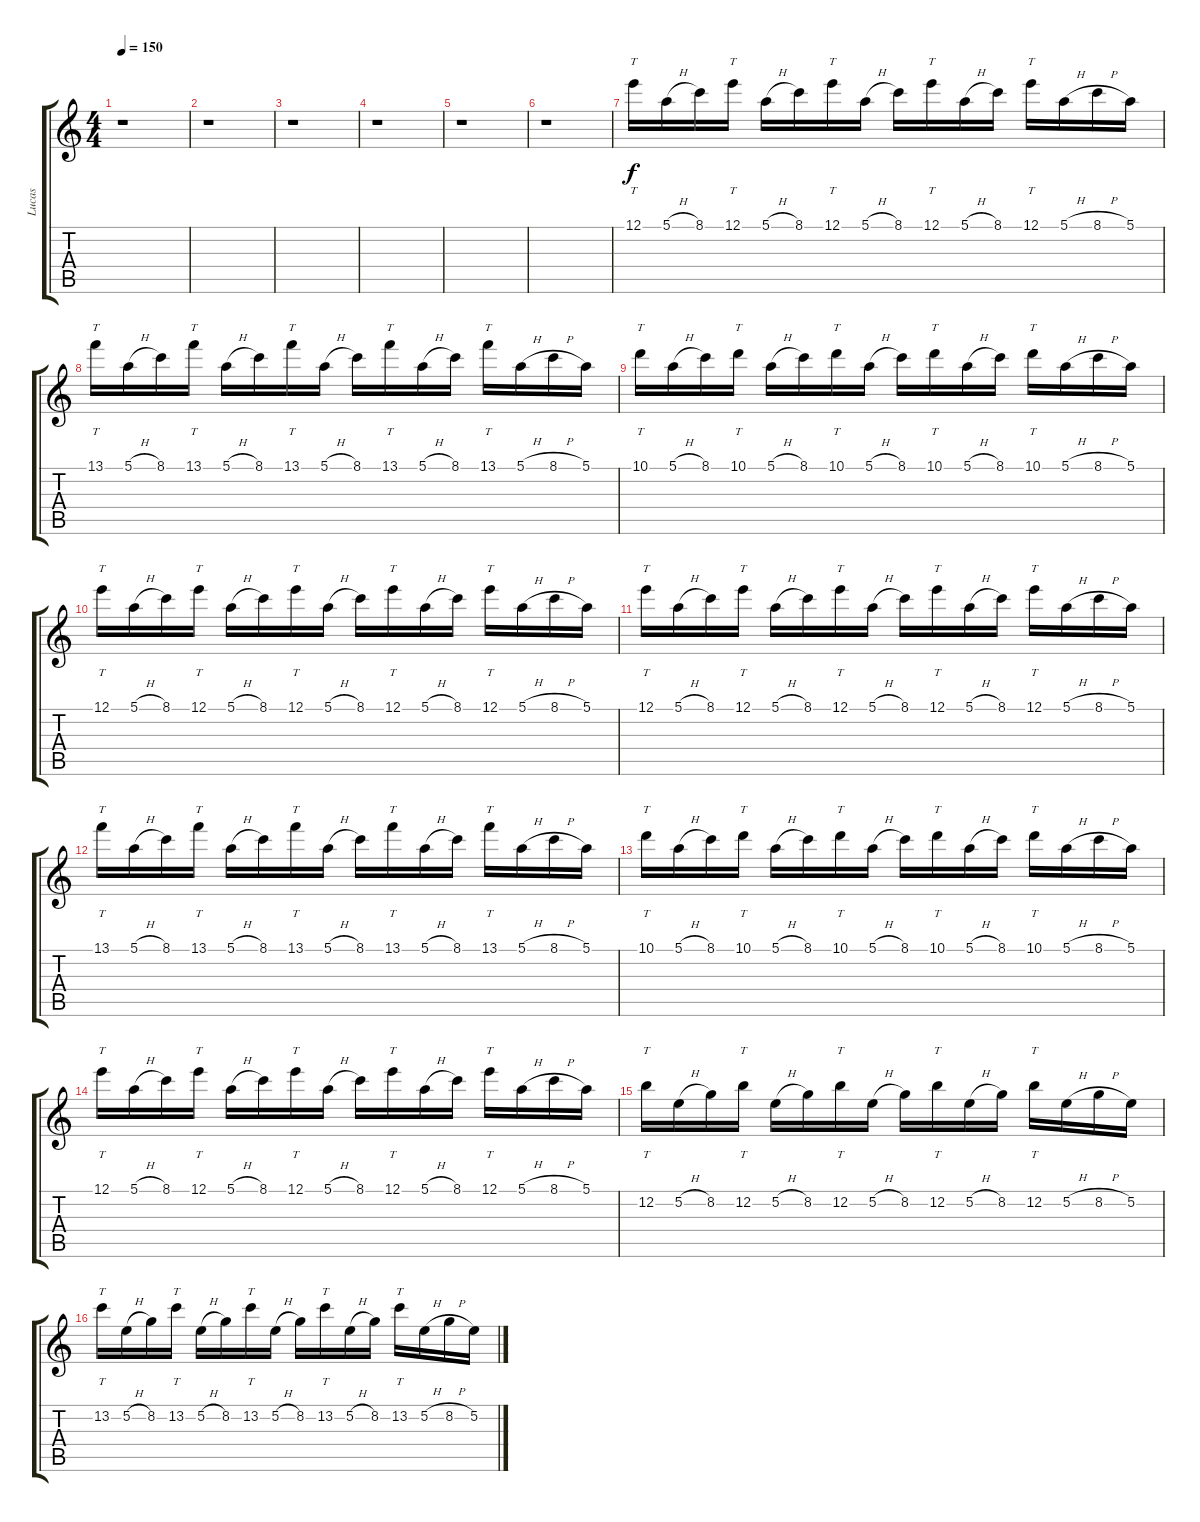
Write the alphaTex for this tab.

\track ("Lucas" "Lucas") {instrument overdrivenguitar}
\staff {score tabs}
\tuning (E4 B3 G3 D3 A2 E2) {hide}
\ts (4 4)
\tempo 150
\clef g2
\ks c
r.1{dy f} |
r.1 |
r.1 |
r.1 |
r.1 |
r.1 |
12.1.16{tt volume 16} 5.1{h}.16 8.1.16 12.1.16{tt} 5.1{h}.16 8.1.16 12.1.16{tt} 5.1{h}.16 8.1.16 12.1.16{tt} 5.1{h}.16 8.1.16 12.1.16{tt} 5.1{h}.16 8.1{h}.16 5.1.16 |
13.1.16{tt} 5.1{h}.16 8.1.16 13.1.16{tt} 5.1{h}.16 8.1.16 13.1.16{tt} 5.1{h}.16 8.1.16 13.1.16{tt} 5.1{h}.16 8.1.16 13.1.16{tt} 5.1{h}.16 8.1{h}.16 5.1.16 |
10.1.16{tt} 5.1{h}.16 8.1.16 10.1.16{tt} 5.1{h}.16 8.1.16 10.1.16{tt} 5.1{h}.16 8.1.16 10.1.16{tt} 5.1{h}.16 8.1.16 10.1.16{tt} 5.1{h}.16 8.1{h}.16 5.1.16 |
12.1.16{tt} 5.1{h}.16 8.1.16 12.1.16{tt} 5.1{h}.16 8.1.16 12.1.16{tt} 5.1{h}.16 8.1.16 12.1.16{tt} 5.1{h}.16 8.1.16 12.1.16{tt} 5.1{h}.16 8.1{h}.16 5.1.16 |
12.1.16{tt volume 16} 5.1{h}.16 8.1.16 12.1.16{tt} 5.1{h}.16 8.1.16 12.1.16{tt} 5.1{h}.16 8.1.16 12.1.16{tt} 5.1{h}.16 8.1.16 12.1.16{tt} 5.1{h}.16 8.1{h}.16 5.1.16 |
13.1.16{tt} 5.1{h}.16 8.1.16 13.1.16{tt} 5.1{h}.16 8.1.16 13.1.16{tt} 5.1{h}.16 8.1.16 13.1.16{tt} 5.1{h}.16 8.1.16 13.1.16{tt} 5.1{h}.16 8.1{h}.16 5.1.16 |
10.1.16{tt} 5.1{h}.16 8.1.16 10.1.16{tt} 5.1{h}.16 8.1.16 10.1.16{tt} 5.1{h}.16 8.1.16 10.1.16{tt} 5.1{h}.16 8.1.16 10.1.16{tt} 5.1{h}.16 8.1{h}.16 5.1.16 |
12.1.16{tt} 5.1{h}.16 8.1.16 12.1.16{tt} 5.1{h}.16 8.1.16 12.1.16{tt} 5.1{h}.16 8.1.16 12.1.16{tt} 5.1{h}.16 8.1.16 12.1.16{tt} 5.1{h}.16 8.1{h}.16 5.1.16 |
12.2.16{tt} 5.2{h}.16 8.2.16 12.2.16{tt} 5.2{h}.16 8.2.16 12.2.16{tt} 5.2{h}.16 8.2.16 12.2.16{tt} 5.2{h}.16 8.2.16 12.2.16{tt} 5.2{h}.16 8.2{h}.16 5.2.16 |
13.2.16{tt} 5.2{h}.16 8.2.16 13.2.16{tt} 5.2{h}.16 8.2.16 13.2.16{tt} 5.2{h}.16 8.2.16 13.2.16{tt} 5.2{h}.16 8.2.16 13.2.16{tt} 5.2{h}.16 8.2{h}.16 5.2.16
